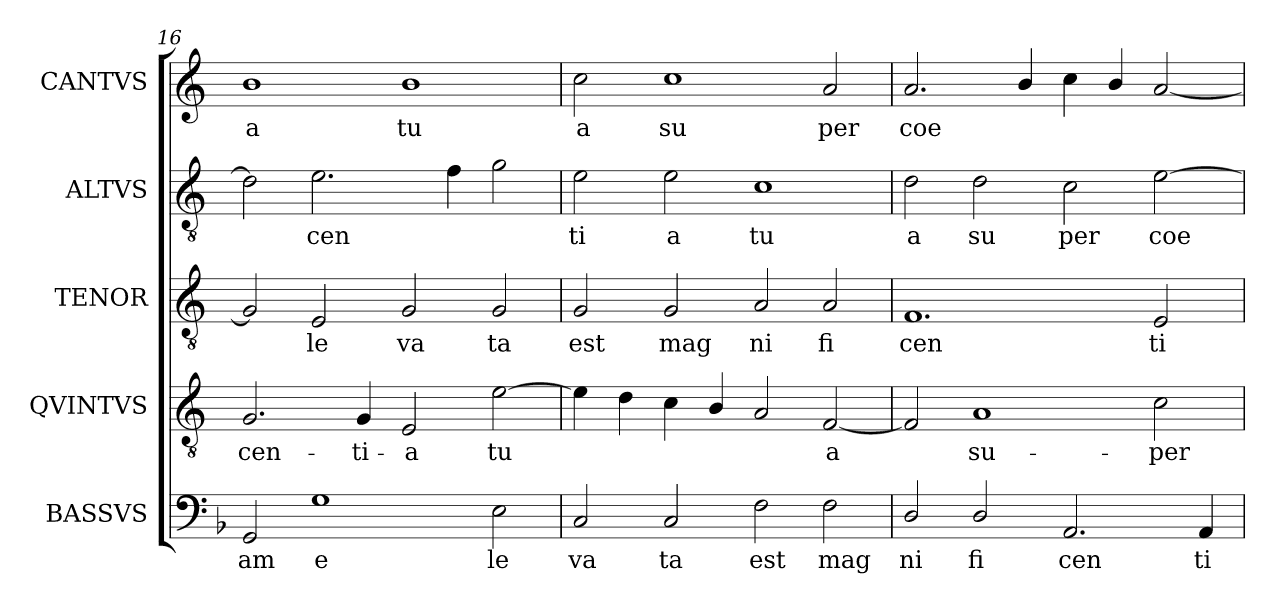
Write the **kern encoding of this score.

**kern	**text	**kern	**text	**kern	**text	**kern	**text	**kern	**text
*part5	*part5	*part4	*part4	*part3	*part3	*part2	*part2	*part1	*part1
*staff5	*staff5	*staff4	*staff4	*staff3	*staff3	*staff2	*staff2	*staff1	*staff1
*I"BASSVS	*	*I"QVINTVS	*	*I"TENOR	*	*I"ALTVS	*	*I"CANTVS	*
*clefF4	*	*clefGv2	*	*clefGv2	*	*clefGv2	*	*clefG2	*
*	*	*ITrd-3c-5	*	*ITrd-3c-5	*	*ITrd-3c-5	*	*ITrd-3c-5	*
*k[b-]	*	*k[b-]	*	*k[b-]	*	*k[b-]	*	*k[b-]	*
*F:	*	*F:	*	*F:	*	*F:	*	*F:	*
=16	=16	=16	=16	=16	=16	=16	=16	=16	=16
!	!LO:LY:b:cj	!	!LO:LY:b:cj	!	!LO:LY:b:cj	!	!LO:LY:b:cj	!	!LO:LY:b:cj
2GG/	am	2.c/	-cen-	2c/]	.	2g\]	.	1ee	a
!	!LO:LY:b:cj	!	!	!	!LO:LY:b:cj	!	!LO:LY:b:cj	!	!
1G	e	.	.	2A/	le	2.a\	cen	.	.
!	!	!	!LO:LY:b:cj	!	!	!	!	!	!
.	.	4c/	-ti-	.	.	.	.	.	.
!	!	!	!LO:LY:b:cj	!	!LO:LY:b:cj	!	!	!	!LO:LY:b:cj
.	.	2A/	-a	2c/	va	.	.	1ee	tu
!	!	!	!	!	!	!	!LO:LY:b:cj	!	!
.	.	.	.	.	.	4b-\	.	.	.
!	!LO:LY:b:cj	!	!LO:LY:b:cj	!	!LO:LY:b:cj	!	!LO:LY:b:cj	!	!
2E\	le	[>2a\	tu-	2c/	ta	2cc\	.	.	.
=17	=17	=17	=17	=17	=17	=17	=17	=17	=17
!	!LO:LY:b:cj	!	!LO:LY:b:cj	!	!LO:LY:b:cj	!	!LO:LY:b:cj	!	!LO:LY:b:cj
2C/	va	4a\]	--	2c/	est	2a\	ti	2ff\	a
!	!	!	!LO:LY:b:cj	!	!	!	!	!	!
.	.	4g\	--	.	.	.	.	.	.
!	!LO:LY:b:cj	!	!LO:LY:b:cj	!	!LO:LY:b:cj	!	!LO:LY:b:cj	!	!LO:LY:b:cj
2C/	ta	4f\	--	2c/	mag	2a\	a	1ff	su
!	!	!	!LO:LY:b:cj	!	!	!	!	!	!
.	.	4e/	--	.	.	.	.	.	.
!	!LO:LY:b:cj	!	!LO:LY:b:cj	!	!LO:LY:b:cj	!	!LO:LY:b:cj	!	!
2F\	est	2d/	--	2d/	ni	1f	tu	.	.
!	!LO:LY:b:cj	!	!LO:LY:b:cj	!	!LO:LY:b:cj	!	!	!	!LO:LY:b:cj
2F\	mag	[<2B-/	-a	2d/	fi	.	.	2dd/	per
=18	=18	=18	=18	=18	=18	=18	=18	=18	=18
!	!LO:LY:b:cj	!	!LO:LY:b:cj	!	!LO:LY:b:cj	!	!LO:LY:b:cj	!	!LO:LY:b:cj
2D/	ni	2B-/]	.	1.B-	cen	2g\	a	2.dd/	coe
!	!LO:LY:b:cj	!	!LO:LY:b:cj	!	!	!	!LO:LY:b:cj	!	!
2D/	fi	1d	su-	.	.	2g\	su	.	.
!	!	!	!	!	!	!	!	!	!LO:LY:b:cj
.	.	.	.	.	.	.	.	4ee/	.
!	!LO:LY:b:cj	!	!	!	!	!	!LO:LY:b:cj	!	!LO:LY:b:cj
2.AA/	cen	.	.	.	.	2f\	per	4ff\	.
!	!	!	!	!	!	!	!	!	!LO:LY:b:cj
.	.	.	.	.	.	.	.	4ee/	.
!	!	!	!LO:LY:b:cj	!	!LO:LY:b:cj	!	!LO:LY:b:cj	!	!LO:LY:b:cj
.	.	2f\	-per	2A/	ti	[>2a\	coe	[<2dd/	.
!	!LO:LY:b:cj	!	!	!	!	!	!	!	!
4AA/	ti	.	.	.	.	.	.	.	.
=	=	=	=	=	=	=	=	=	=
*-	*-	*-	*-	*-	*-	*-	*-	*-	*-
